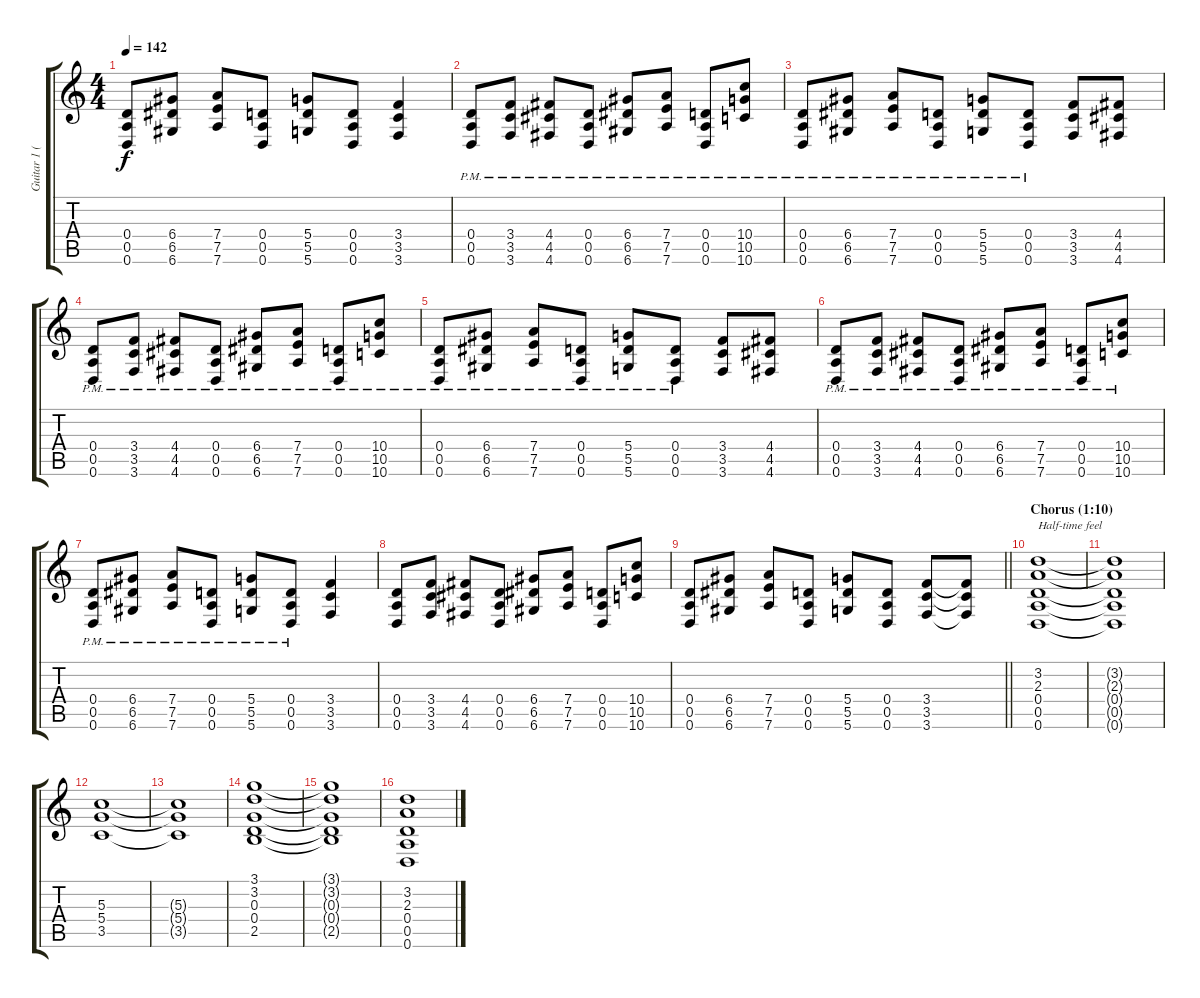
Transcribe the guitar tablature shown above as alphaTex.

\track ("Guitar 1 (Slash)" "Guitar 1 (") {instrument overdrivenguitar}
\staff {score tabs}
\tuning (E4 B3 G3 D3 A2 D2) {hide}
\ts (4 4)
\tempo 142
\clef g2
\ks c
(0.4 0.5 0.6).8{dy f} (6.4 6.5 6.6).8 (7.4 7.5 7.6).8 (0.4 0.5 0.6).8 (5.4 5.5 5.6).8 (0.4 0.5 0.6).8 (3.4 3.5 3.6).4 |
(0.4{pm} 0.5{pm} 0.6{pm}).8 (3.4{pm} 3.5{pm} 3.6{pm}).8 (4.4{pm} 4.5{pm} 4.6{pm}).8 (0.4{pm} 0.5{pm} 0.6{pm}).8 (6.4{pm} 6.5{pm} 6.6{pm}).8 (7.4{pm} 7.5{pm} 7.6{pm}).8 (0.4{pm} 0.5{pm} 0.6{pm}).8 (10.4{pm} 10.5{pm} 10.6{pm}).8 |
(0.4{pm} 0.5{pm} 0.6{pm}).8 (6.4{pm} 6.5{pm} 6.6{pm}).8 (7.4{pm} 7.5{pm} 7.6{pm}).8 (0.4{pm} 0.5{pm} 0.6{pm}).8 (5.4{pm} 5.5{pm} 5.6{pm}).8 (0.4{pm} 0.5{pm} 0.6{pm}).8 (3.4 3.5 3.6).8 (4.4 4.5 4.6).8 |
(0.4{pm} 0.5{pm} 0.6{pm}).8 (3.4{pm} 3.5{pm} 3.6{pm}).8 (4.4{pm} 4.5{pm} 4.6{pm}).8 (0.4{pm} 0.5{pm} 0.6{pm}).8 (6.4{pm} 6.5{pm} 6.6{pm}).8 (7.4{pm} 7.5{pm} 7.6{pm}).8 (0.4{pm} 0.5{pm} 0.6{pm}).8 (10.4{pm} 10.5{pm} 10.6{pm}).8 |
(0.4{pm} 0.5{pm} 0.6{pm}).8 (6.4{pm} 6.5{pm} 6.6{pm}).8 (7.4{pm} 7.5{pm} 7.6{pm}).8 (0.4{pm} 0.5{pm} 0.6{pm}).8 (5.4{pm} 5.5{pm} 5.6{pm}).8 (0.4{pm} 0.5{pm} 0.6{pm}).8 (3.4 3.5 3.6).8 (4.4 4.5 4.6).8 |
(0.4{pm} 0.5{pm} 0.6{pm}).8 (3.4{pm} 3.5{pm} 3.6{pm}).8 (4.4{pm} 4.5{pm} 4.6{pm}).8 (0.4{pm} 0.5{pm} 0.6{pm}).8 (6.4{pm} 6.5{pm} 6.6{pm}).8 (7.4{pm} 7.5{pm} 7.6{pm}).8 (0.4{pm} 0.5{pm} 0.6{pm}).8 (10.4{pm} 10.5{pm} 10.6{pm}).8 |
(0.4{pm} 0.5{pm} 0.6{pm}).8 (6.4{pm} 6.5{pm} 6.6{pm}).8 (7.4{pm} 7.5{pm} 7.6{pm}).8 (0.4{pm} 0.5{pm} 0.6{pm}).8 (5.4{pm} 5.5{pm} 5.6{pm}).8 (0.4{pm} 0.5{pm} 0.6{pm}).8 (3.4 3.5 3.6).4 |
(0.4 0.5 0.6).8 (3.4 3.5 3.6).8 (4.4 4.5 4.6).8 (0.4 0.5 0.6).8 (6.4 6.5 6.6).8 (7.4 7.5 7.6).8 (0.4 0.5 0.6).8 (10.4 10.5 10.6).8 |
\barLineRight lightlight
(0.4 0.5 0.6).8 (6.4 6.5 6.6).8 (7.4 7.5 7.6).8 (0.4 0.5 0.6).8 (5.4 5.5 5.6).8 (0.4 0.5 0.6).8 (3.4 3.5 3.6).8 (3.4{t} 3.5{t} 3.6{t}).8 |
\section ("" "Chorus (1:10)")
(3.2 2.3 0.4 0.5 0.6).1{txt "Half-time feel"} |
(3.2{t} 2.3{t} 0.4{t} 0.5{t} 0.6{t}).1 |
(5.3 5.4 3.5).1 |
(5.3{t} 5.4{t} 3.5{t}).1 |
(3.1 3.2 0.3 0.4 2.5).1 |
(3.1{t} 3.2{t} 0.3{t} 0.4{t} 2.5{t}).1 |
(3.2 2.3 0.4 0.5 0.6).1
